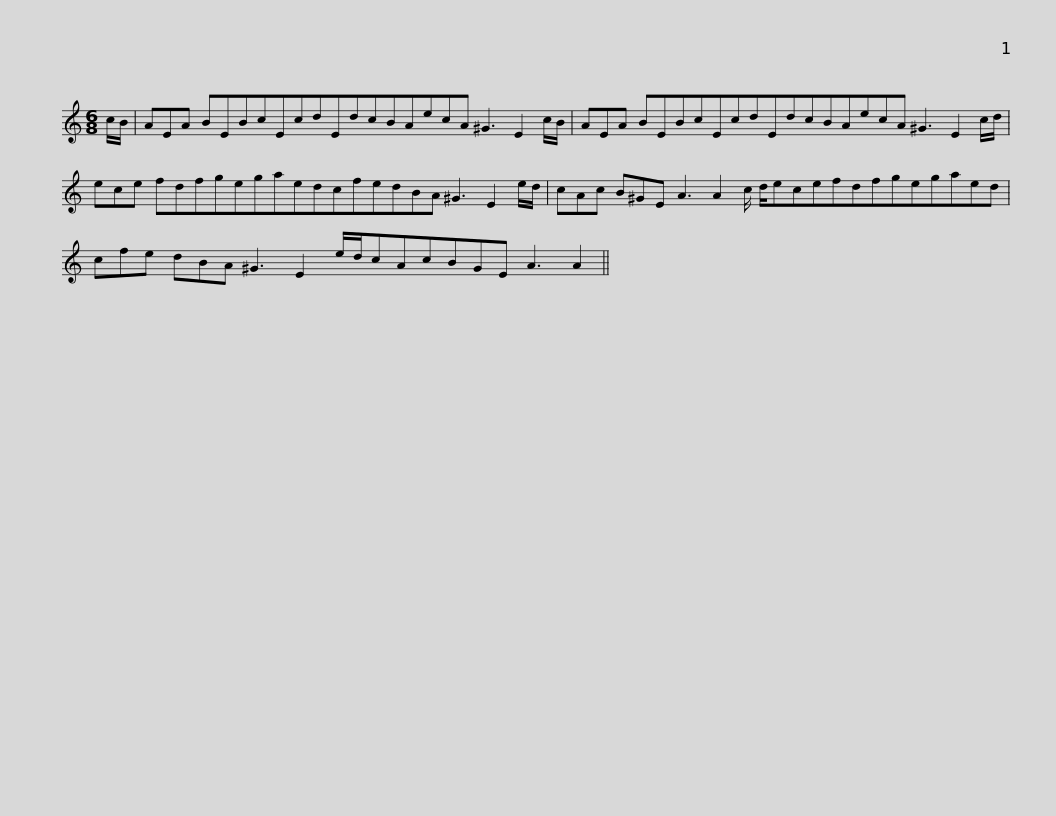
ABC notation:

X:1
L:1/8
M:6/8
I:linebreak $
K:C
V:1 treble
V:1
 c/B/ | AEA BEBcEcdEdcBAecA ^G3 E2 c/B/ |$ AEA BEBcEcdEdcBAecA ^G3 E2 c/d/ |$ ece fdfgegaedcfedBA ^G3 E2 e/d/ |$ cAc B^GE A3 A2 c/ d/ecefdfgegaed |$ %5
 cfe dBA ^G3 E2 e/d/cAcBGE A3 A2 || %6
